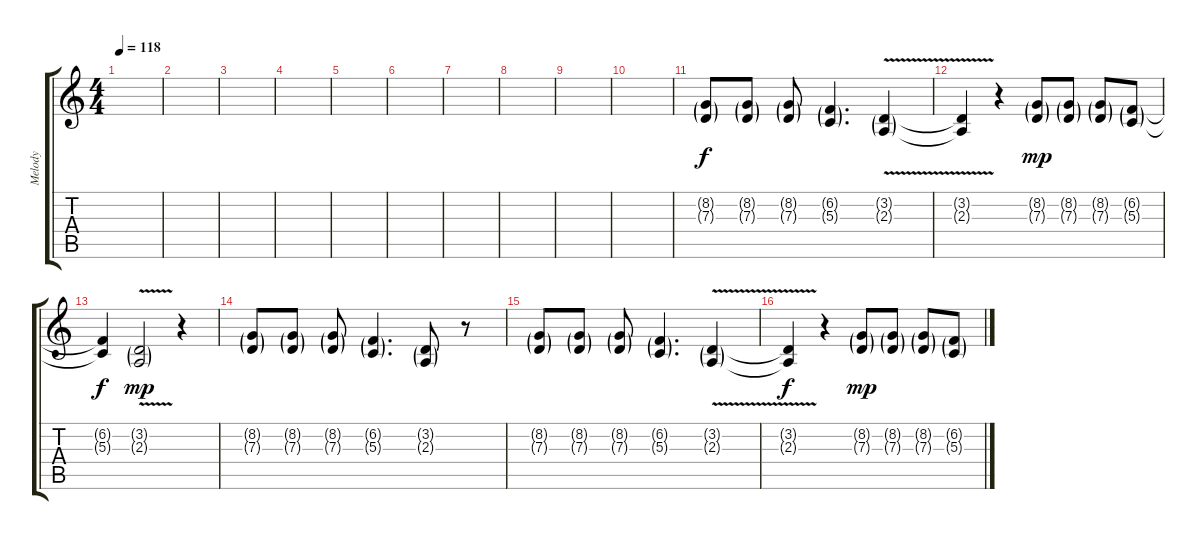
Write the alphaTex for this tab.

\track ("Melody" "Melody") {instrument clavinet}
\staff {score tabs}
\tuning (E4 B3 G3 D3 A2 E2) {hide}
\ts (4 4)
\tempo 118
\clef g2
\ks c
|
|
|
|
|
|
|
|
|
|
(8.2{g} 7.3{g}).8 (8.2{g} 7.3{g}).8 (8.2{g} 7.3{g}).8 (6.2{g} 5.3{g}).4{d} (3.2{v g} 2.3{v g}).4 |
(3.2{t} 2.3{t}).4{dy f} r.4 (8.2{g} 7.3{g}).8{dy mp} (8.2{g} 7.3{g}).8 (8.2{g} 7.3{g}).8 (6.2{g} 5.3{g}).8 |
(6.2{t} 5.3{t}).4{dy f} (3.2{v g} 2.3{v g}).2{dy mp} r.4 |
(8.2{g} 7.3{g}).8 (8.2{g} 7.3{g}).8 (8.2{g} 7.3{g}).8 (6.2{g} 5.3{g}).4{d} (3.2{g} 2.3{g}).8 r.8 |
(8.2{g} 7.3{g}).8 (8.2{g} 7.3{g}).8 (8.2{g} 7.3{g}).8 (6.2{g} 5.3{g}).4{d} (3.2{v g} 2.3{v g}).4 |
(3.2{t} 2.3{t}).4{dy f} r.4 (8.2{g} 7.3{g}).8{dy mp} (8.2{g} 7.3{g}).8 (8.2{g} 7.3{g}).8 (6.2{g} 5.3{g}).8
